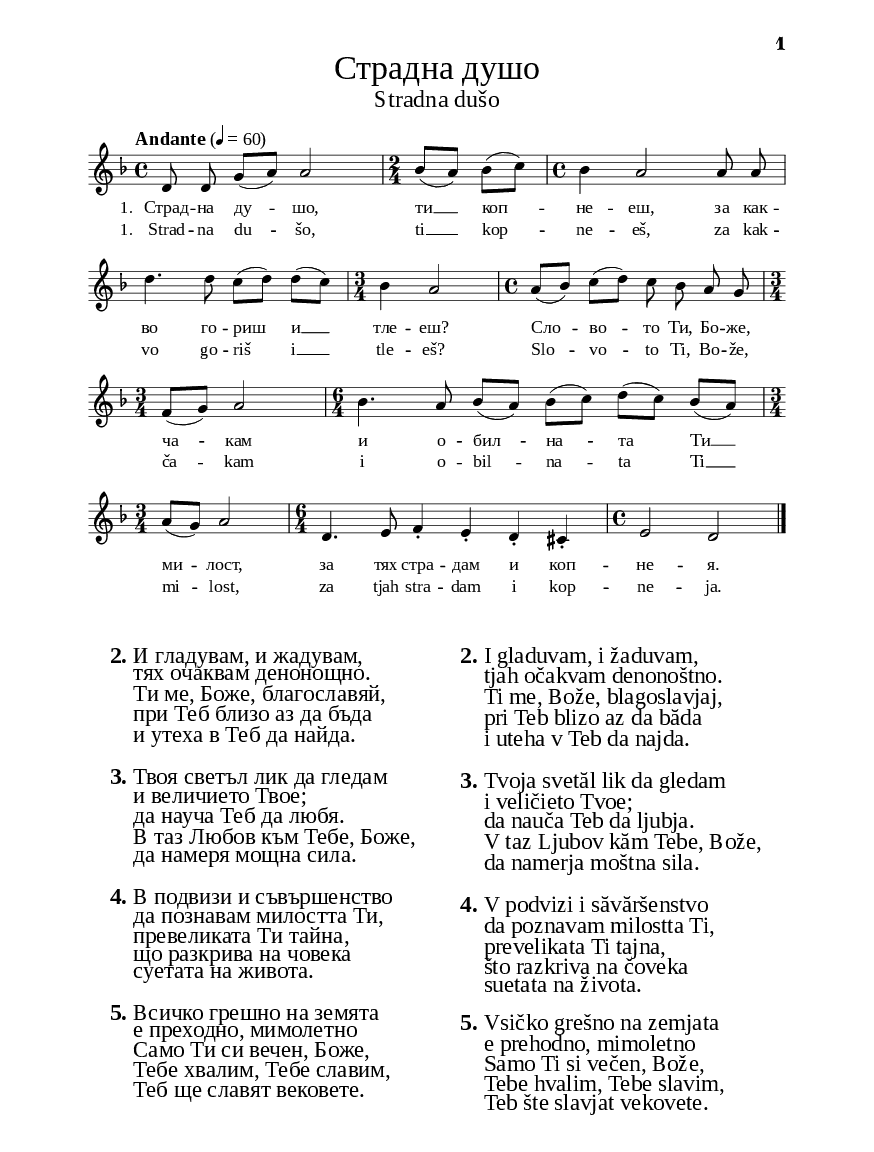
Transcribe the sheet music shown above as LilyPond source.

\version "2.24.4"

% include paper part and global functions
\include "include/globals.ily"

\bookpart {
  \label #'ref029
  \tocItem \markup "Страдна душо – Stradna dušo"
  \include "include/bookpart-paper.ily"
  \score {
    \include "include/score-layout.ily"

 \new Voice \absolute {
      \clef treble
      \key d \minor
      \time 4/4
      \tempoFunc "Andante" 4 "60"
      \autoBeamOff

      d'8 d' g'8 ([ a' ]) a'2 | \time 2/4 bes'8 ([ a' ])  bes' ([ c'' ])  |

      \time 4/4 bes'4 a'2 a'8 a' | \break
      d''4. d''8 c'' ([ d'' ]) d'' ([ c'' ]) \time 3/4  bes'4 a'2 |
      \time 4/4  a'8 ([ bes' ]) c'' ([ d'' ]) c'' bes' a' g' |\break
      \time 3/4  f'8 ([ g' ]) a'2 | \time 6/4  bes'4. a'8 bes' ([ a' ]) bes' ([ c'' ]) d'' ([ c'' ]) bes' ([ a' ]) \break |
      \time 3/4  |a'8 ([ g'8 ]) a'2 | \time 6/4  d'4. e'8 f'4\staccato e'4\staccato d'\staccato cis'\staccato | \time 4/4  e'2 d' | \bar "|." \break

    }

   \addlyrics {
      \set stanza = "1. " Страд -- на
      ду -- шо, ти __ коп -- не -- еш, за как -- во го --
      риш и __ тле -- еш? Сло -- во -- то Ти, Бо -- же,
      ча -- кам и о -- бил -- на -- та Ти __ ми -- лост,
      за тях стра -- дам и коп -- не -- я.}

      \addlyrics {
      \set stanza = "1. " Strad -- na
      du -- šo, ti __ kop -- ne -- eš, za kak -- vo go --
      riš i __ tle -- eš? Slo -- vo -- to Ti, Bo -- že,
      ča -- kam i o -- bil -- na -- ta Ti __ mi -- lost,
      za tjah stra -- dam i kop -- ne -- ja.}



        \header {
          title = \titleFunc "Страдна душо" "Stradna dušo"
        }

        \midi{}

      } % score

     \markup \vspace #2
  \markup \abs-fontsize #11 \override #`(baseline-skip . ,bgCoupletBaselineSkip) {
    \fill-line {
      \hspace #0.1
      \column {

      \line {
            \bold "2."
            \column {
              "И гладувам, и жадувам,"
              "тях очаквам денонощно."
              "Ти ме, Боже, благославяй,"
              "при Теб близо аз да бъда"
              "и утеха в Теб да найда."
            }
          }
          \vspace #1
          \line {
            \bold "3."
            \column {
              "Твоя светъл лик да гледам"
              "и величието Твое;"
              "да науча Теб да любя."
              "В таз Любов към Тебе, Боже,"
              "да намеря мощна сила."
            }
          }
          \vspace #1
           \line {
            \bold "4."
            \column {
              "В подвизи и съвършенство"
              "да познавам милостта Ти,"
              "превеликата Ти тайна,"
              "що разкрива на човека"
              "суетата на живота."
            }
          }
          % adds vertical spacing between verses
          \vspace #1
          \line {
            \bold "5."
            \column {
              "Всичко грешно на земята"
              "е преходно, мимолетно"
              "Само Ти си вечен, Боже,"
              "Тебе хвалим, Тебе славим,"
              "Теб ще славят вековете."
            }
          }

      }
      \hspace #0.1
      % adds horizontal spacing between columns
      \column {
        % adds vertical spacing between verses

        \line {
            \bold "2."
            \column {
              "I gladuvam, i žaduvam,"
              "tjah očakvam denonoštno."
              "Ti me, Bože, blagoslavjaj,"
              "pri Teb blizo az da băda"
              "i uteha v Teb da najda."
            }
          }
          \vspace #1
          \line {
            \bold "3."
            \column {
              "Tvoja svetăl lik da gledam"
              "i veličieto Tvoe;"
              "da nauča Teb da ljubja."
              "V taz Ljubov kăm Tebe, Bože,"
              "da namerja moštna sila."
            }
          }
          \vspace #1
           \line {
            \bold "4."
            \column {
              "V podvizi i săvăršenstvo"
              "da poznavam milostta Ti,"
              "prevelikata Ti tajna,"
              "što razkriva na čoveka"
              "suetata na života."
            }
          }
          % adds vertical spacing between verses
          \vspace #1
          \line {
            \bold "5."
            \column {
              "Vsičko grešno na zemjata"
              "e prehodno, mimoletno"
              "Samo Ti si večen, Bože,"
              "Tebe hvalim, Tebe slavim,"
              "Teb šte slavjat vekovete."
            }
          }

      }\hspace #0.1
    }
  }
     

      \pageBreak

      % include foreign translation(s) of the song
      \version "2.24.3"

\markup \fill-line { \fontsize #deTitleFontSize "Du, leidende Seele" }
\markup \null
\markup \null
\markup \abs-fontsize #10 {
  \hspace #15
  \override #`(baseline-skip . ,deCoupletBaselineSkip)
  \column {

    \line {  1.  Du, leidende Seele, die du dich sehnst:}

    \line {   "   " Wofür brennst und glühst du? }

    \line {   "   "Auf Dein Wort, oh Gott, warte ich}

    \line {   "   "und auf Deine reiche Barmherzigkeit; }

    \line {   "   "dessentwillen leide ich, nach ihnen sehne ich mich.}

     \vspace #0.5
    \line {   2.  Und ich hungere und ich dürste, }

    \line {   "   "ich erwarte sie Tag und Nacht. }

    \line {   "   "Segne mich, oh Gott, }

    \line {   "   "auf dass ich Dir nahe bin }

    \line {   "   "und Trost bei Dir finde.}

      \vspace #0.5
    \line {   3.  Dein lichtes Antlitz schaue ich und Deine Größe,}

    \line {   "   "auf dass ich Dich lieben lerne. }

    \line {   "   "In dieser Liebe zu Dir, oh Herr, }
     \line {   "   " möge ich machtvolle Kraft finden.}

    \vspace #0.5
    \line { 4.  In den Heldentaten und der Vollkommenheit }

    \line {   "   "möge ich Deine Barmherzigkeit erkennen,}

    \line {   "   "Dein allmächtiges Geheimnis,}

    \line {   "   "das dem Menschen die Eitelkeit des Lebens}

    \line {   "   "offenbart. }

      \vspace #0.5
    \line {   5. Alles Sündige auf der Erde}

    \line {   "   "ist vergänglich und flüchtig.}

    \line {   "   "Nur Du, Gott, bist ewig:}

    \line {   "   "Dich loben wir, Dich lobpreisen wir,}

    \line {   "   "Dich wird lobpreisen die Ewigkeit.}

  }
}


%{
convert-ly (GNU LilyPond) 2.24.0  convert-ly: Processing `'...
Applying conversion: 2.19.2, 2.19.7, 2.19.11, 2.19.16, 2.19.22,
2.19.24, 2.19.28, 2.19.29, 2.19.32, 2.19.40, 2.19.46, 2.19.49,
2.19.80, 2.24.0
%}


    } % bookpart
